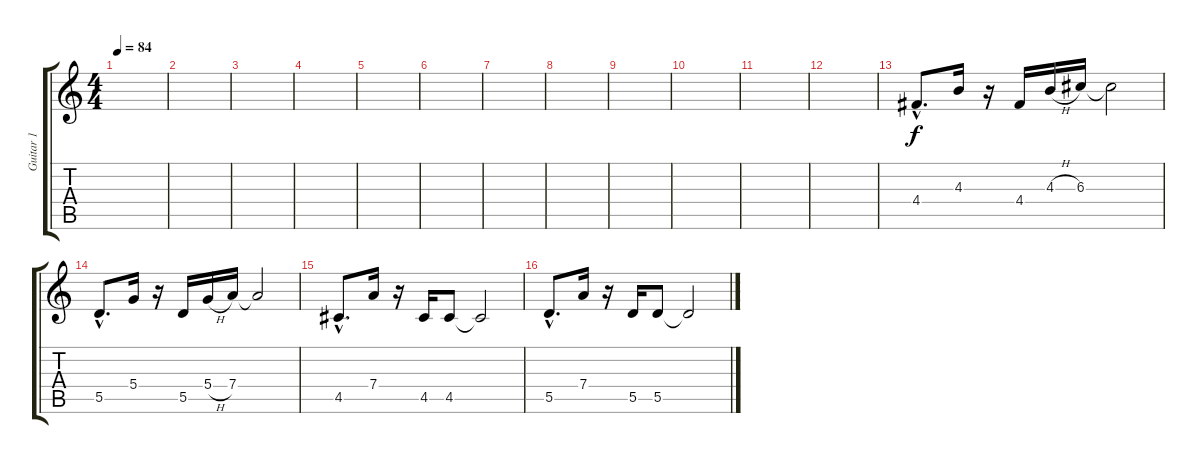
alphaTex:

\track ("Guitar 1" "Guitar 1") {instrument electricguitarclean}
\staff {score tabs}
\tuning (E4 B3 G3 D3 A2 D2) {hide}
\ts (4 4)
\tempo 84
\clef g2
\ks c
|
|
|
|
|
|
|
|
|
|
|
|
4.4{hac}.8{d} 4.3.16 r.16 4.4.16 4.3{h}.16 6.3.16 6.3{t}.2 |
5.5{hac}.8{d} 5.4.16 r.16 5.5.16 5.4{h}.16 7.4.16 7.4{t}.2 |
4.5{hac}.8{d} 7.4.16 r.16 4.5.16 4.5.8 4.5{t}.2 |
5.5{hac}.8{d} 7.4.16 r.16 5.5.16 5.5.8 5.5{t}.2
